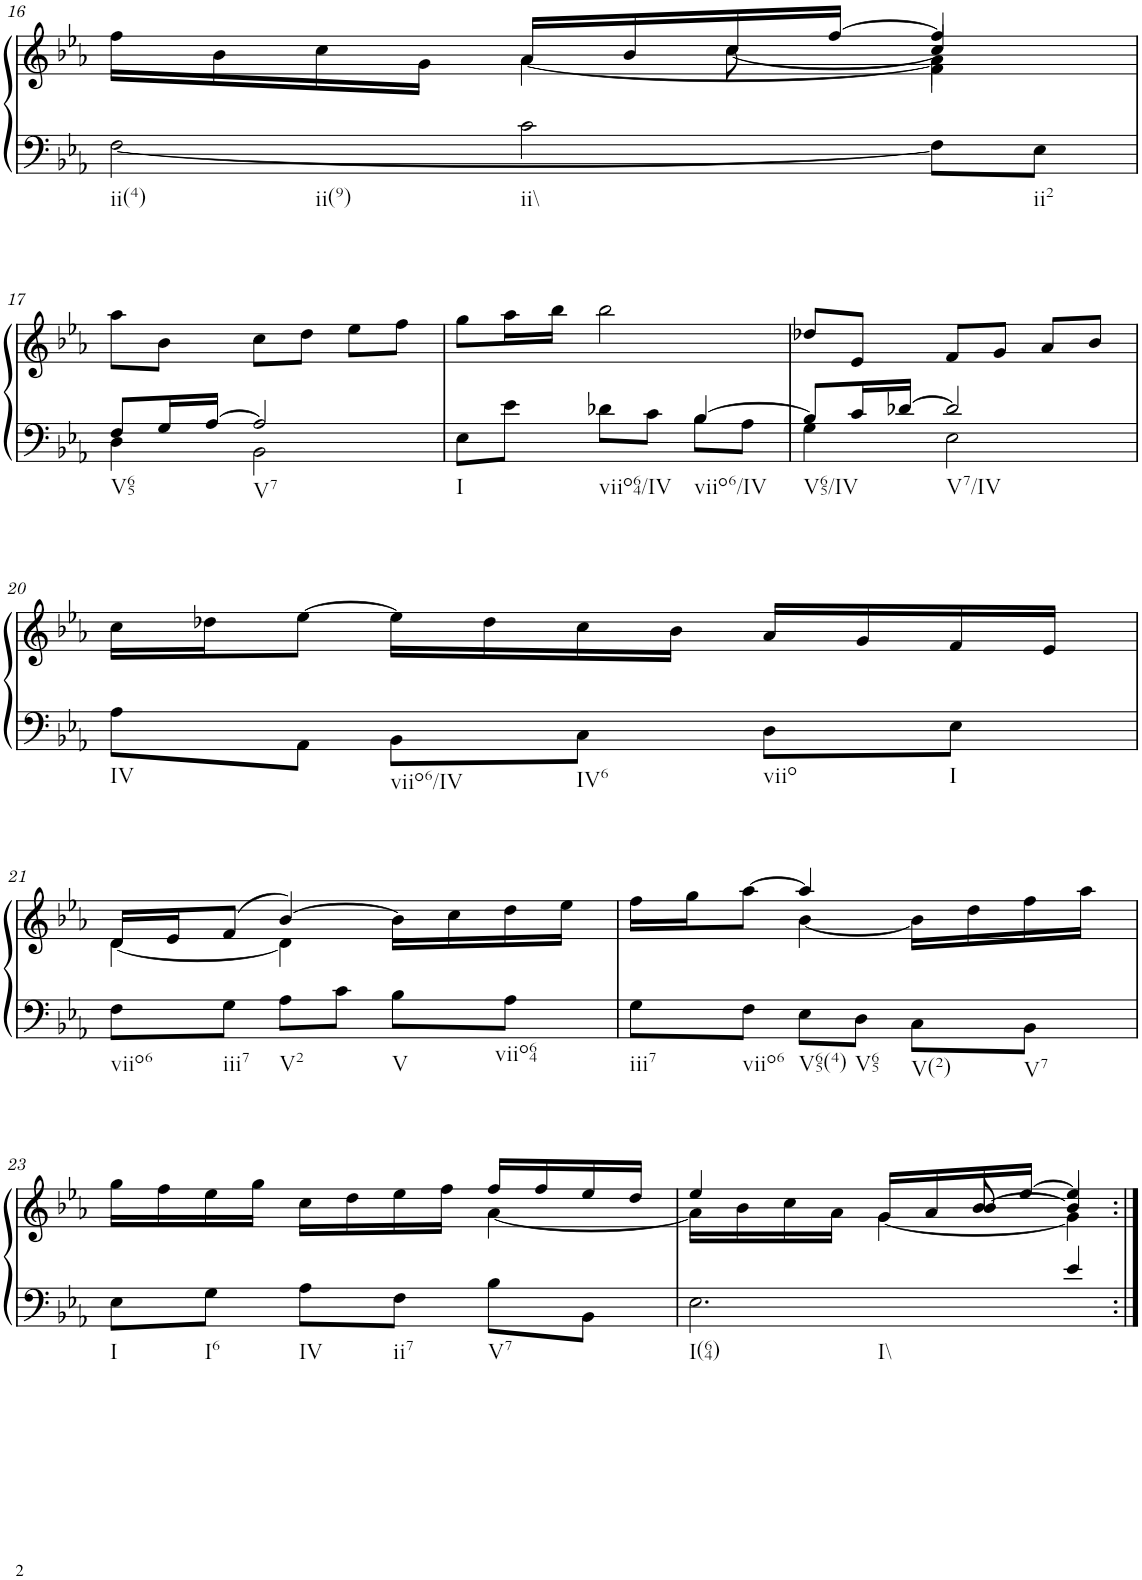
**kern	**kern
*part1	*part1
*staff2	*staff1
*I"Klavier linke Hand	*
!!LO:PB:g=z
*clefF4	*clefG2
*k[b-e-a-]	*k[b-e-a-]
*M3/4	*M3/4
=16	=16
*^	*^
*	*	*	*^
*	*	*	*	*^
!LO:TX:b:t=ii(4)	!	!	!	!	!
!LO:TX:b:t=ii(9)	!	!	!	!	!
4ryy	[2F\	16ff\LL	4ryy	4.ryy	2ryy
.	.	16b-\	.	.	.
.	.	16cc\	.	.	.
.	.	16g\JJ	.	.	.
!LO:TX:b:t=ii\\	!	!	!	!	!
!LO:TX:b:t=ii2	!	!	!	!	!
2c\	.	16a-/LL	[4a-\	.	.
.	.	16b-/	.	.	.
.	.	16cc/	.	[8cc\	.
.	.	[16ff/JJ	.	.	.
.	8F\L]	4ff/]	4a-\]	4cc/]	4f\
.	8E-\J	.	.	.	.
*	*	*	*v	*v	*v
!!LO:LB:g=z
=17	=17	=17	=17
!LO:TX:b:t=V65	!	!	!
8F/L	4D\	2.ryy	8aa-\L
16G/L	.	.	8b-\J
[16A-/JJ	.	.	.
!LO:TX:b:t=V7	!	!	!
2A-/]	2BB-\	.	8cc\L
.	.	.	8dd\J
.	.	.	8ee-\L
.	.	.	8ff\J
=18	=18	=18	=18
!LO:TX:b:t=I	!	!	!
4ryy	8E-\L	2.ryy	8gg\L
.	8e-\J	.	16aa-\L
.	.	.	16bb-\JJ
!LO:TX:b:t=viio64/IV	!	!	!
4ryy	8d-X\L	.	2bb-\
.	8c\J	.	.
!LO:TX:b:t=viio6/IV	!	!	!
[4B-/	8B-\L	.	.
.	8A-\J	.	.
*	*	*v	*v
=19	=19	=19
!LO:TX:b:t=V65/IV	!	!
8B-/L]	4G\	8dd-X/L
16c/L	.	8e-/J
[16d-X/JJ	.	.
!LO:TX:b:t=V7/IV	!	!
2d-/]	2E-\	8f/L
.	.	8g/J
.	.	8a-/L
.	.	8b-/J
!!LO:LB:g=z
=20	=20	=20
!LO:TX:b:t=IV	!	!
!LO:TX:b:t=viio6/IV	!	!
!LO:TX:b:t=IV6	!	!
!LO:TX:b:t=viio	!	!
!LO:TX:b:t=I	!	!
2.ryy	8A-\L	16cc\LL
.	.	16dd-X\J
.	8AA-\J	[8ee-\J
.	8BB-\L	16ee-\LL]
.	.	16dd-\
.	8C\J	16cc\
.	.	16b-\JJ
.	8D\L	16a-/LL
.	.	16g/
.	8E-\J	16f/
.	.	16e-/JJ
!!LO:LB:g=z
=21	=21	=21
*	*	*^
!LO:TX:b:t=viio6	!	!	!
!LO:TX:b:t=iii7	!	!	!
!LO:TX:b:t=V2	!	!	!
!LO:TX:b:t=V	!	!	!
!LO:TX:b:t=viio64	!	!	!
2.ryy	8F\L	16d/LL	[4d\
.	.	16e-/J	.
.	8G\J	(8f/J	.
.	8A-\L	[4b-/)	4d\]
.	8c\J	.	.
.	8B-\L	16b-\LL]	4ryy
.	.	16cc\	.
.	8A-\J	16dd\	.
.	.	16ee-\JJ	.
=22	=22	=22	=22
!LO:TX:b:t=iii7	!	!	!
!LO:TX:b:t=viio6	!	!	!
!LO:TX:b:t=V65(4)	!	!	!
!LO:TX:b:t=V65	!	!	!
!LO:TX:b:t=V(2)	!	!	!
!LO:TX:b:t=V7	!	!	!
2.ryy	8G\L	16ff\LL	4ryy
.	.	16gg\J	.
.	8F\J	[8aa-\J	.
.	8E-\L	4aa-/]	[4b-\
.	8D\J	.	.
.	8C\L	4ryy	16b-\LL]
.	.	.	16dd\
.	8BB-\J	.	16ff\
.	.	.	16aa-\JJ
!!LO:LB:g=z	!!
=23	=23	=23	=23
!LO:TX:b:t=I	!	!	!
!LO:TX:b:t=I6	!	!	!
!LO:TX:b:t=IV	!	!	!
!LO:TX:b:t=ii7	!	!	!
!LO:TX:b:t=V7	!	!	!
2.ryy	8E-\L	4ryy	16gg\LL
.	.	.	16ff\
.	8G\J	.	16ee-\
.	.	.	16gg\JJ
.	8A-\L	4ryy	16cc\LL
.	.	.	16dd\
.	8F\J	.	16ee-\
.	.	.	16ff\JJ
.	8B-\L	16ff/LL	[4a-\
.	.	16ff/	.
.	8BB-\J	16ee-/	.
.	.	16dd/JJ	.
=24	=24	=24	=24
*	*	*	*^
!LO:TX:b:t=I(64)	!	!	!	!
4ryy	2.E-\	4ee-/	16a-\LL]	4.ryy
.	.	.	16b-\	.
.	.	.	16cc\	.
.	.	.	16a-\JJ	.
!LO:TX:b:t=I\\	!	!	!	!
4ryy	.	16g/LL	[4g\	.
.	.	16a-/	.	.
.	.	16b-/	.	[8b-/
.	.	[16ee-/JJ	.	.
4e-/	.	4ee-/]	4g\]	4b-/]
*v	*v	*	*	*
*	*v	*v	*v
=:|!	=:|!
*-	*-
